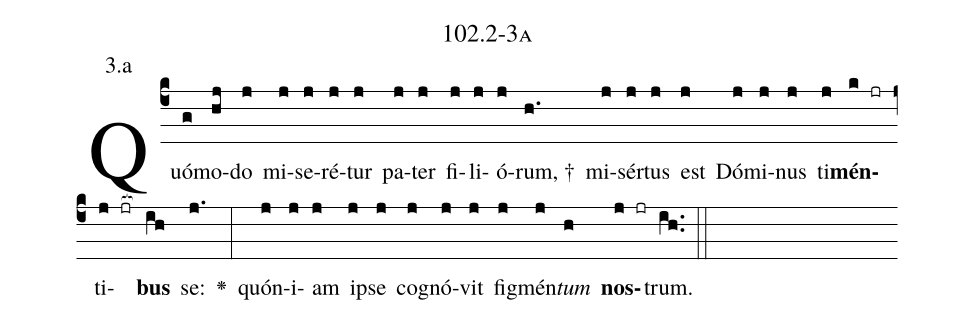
name: 102.2-3a;
annotation: 3.a;
%%
(c4)Quó(g)mo(hj)do(j) mi(j)se(j)ré(j)tur(j) pa(j)ter(j) fi(j)li(j)ó(j)rum, †(h.) mi(j)sér(j)tus(j) est(j) Dó(j)mi(j)nus(j) ti(j)<b>mén</b>(k jr)ti(j jr[ocb:1{])<b>bus</b>(ih[ocb:0}]) se:(j.) <v>\greheightstar</v>(:) quón(j)i(j)am(j) ip(j)se(j) co(j)gnó(j)vit(j) fig(j)mén(j)<i>tum</i>(h) <b>nos</b>(j jr)trum.(ih..) (::)


%E(j) u(j) o(j) u(h) a(j) e.(ih..) (::)
